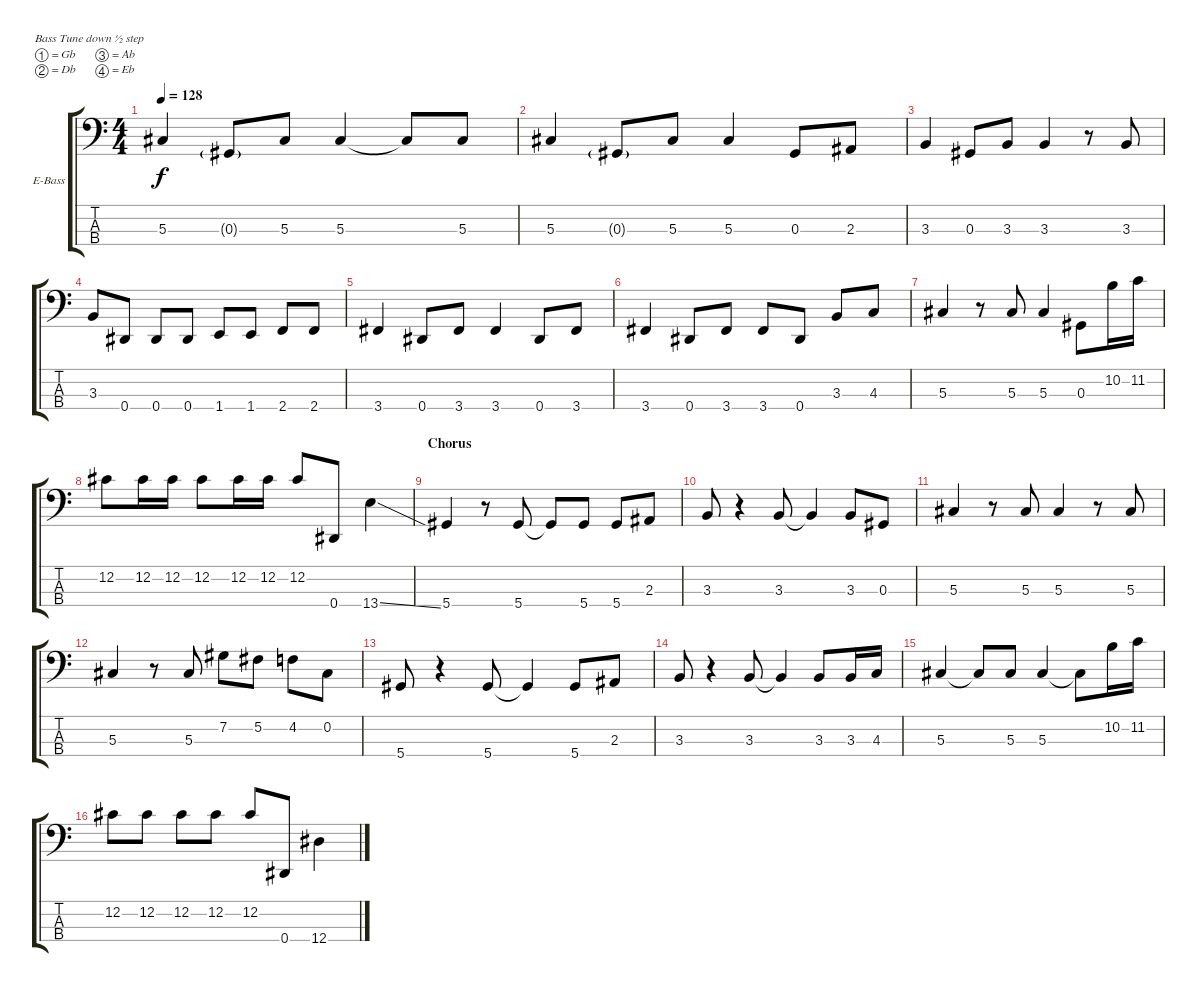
\bracketExtendMode groupsimilarinstruments
\firstSystemTrackNameOrientation horizontal
\otherSystemsTrackNameOrientation horizontal
\track ("Bass (Duff)" "E-Bass") {instrument electricbasspick}
\staff {score tabs}
\tuning (Gb2 Db2 Ab1 Eb1)
\ts (4 4)
\tempo 128
\clef f4
\ks c
5.3.4{dy f} 0.3{g}.8 5.3.8 5.3.4 5.3{t}.8 5.3.8 |
5.3.4 0.3{g}.8 5.3.8 5.3.4 0.3.8 2.3.8 |
3.3.4 0.3.8 3.3.8 3.3.4 r.8 3.3.8 |
3.3.8 0.4.8 0.4.8 0.4.8 1.4.8 1.4.8 2.4.8 2.4.8 |
3.4.4 0.4.8 3.4.8 3.4.4 0.4.8 3.4.8 |
3.4.4 0.4.8 3.4.8 3.4.8 0.4.8 3.3.8 4.3.8 |
5.3.4 r.8 5.3.8 5.3.4 0.3.8 10.2.16 11.2.16 |
12.2.8 12.2.16 12.2.16 12.2.8 12.2.16 12.2.16 12.2.8 0.4.8 13.4{ss}.4 |
\section ("" "Chorus")
5.4.4 r.8 5.4.8 5.4{t}.8 5.4.8 5.4.8 2.3.8 |
3.3.8 r.4 3.3.8 3.3{t}.4 3.3.8 0.3.8 |
5.3.4 r.8 5.3.8 5.3.4 r.8 5.3.8 |
5.3.4 r.8 5.3.8 7.2.8 5.2.8 4.2.8 0.2.8 |
5.4.8 r.4 5.4.8 5.4{t}.4 5.4.8 2.3.8 |
3.3.8 r.4 3.3.8 3.3{t}.4 3.3.8 3.3.16 4.3.16 |
5.3.4 5.3{t}.8 5.3.8 5.3.4 5.3{t}.8 10.2.16 11.2.16 |
12.2.8 12.2.8 12.2.8 12.2.8 12.2.8 0.4.8 12.4.4
